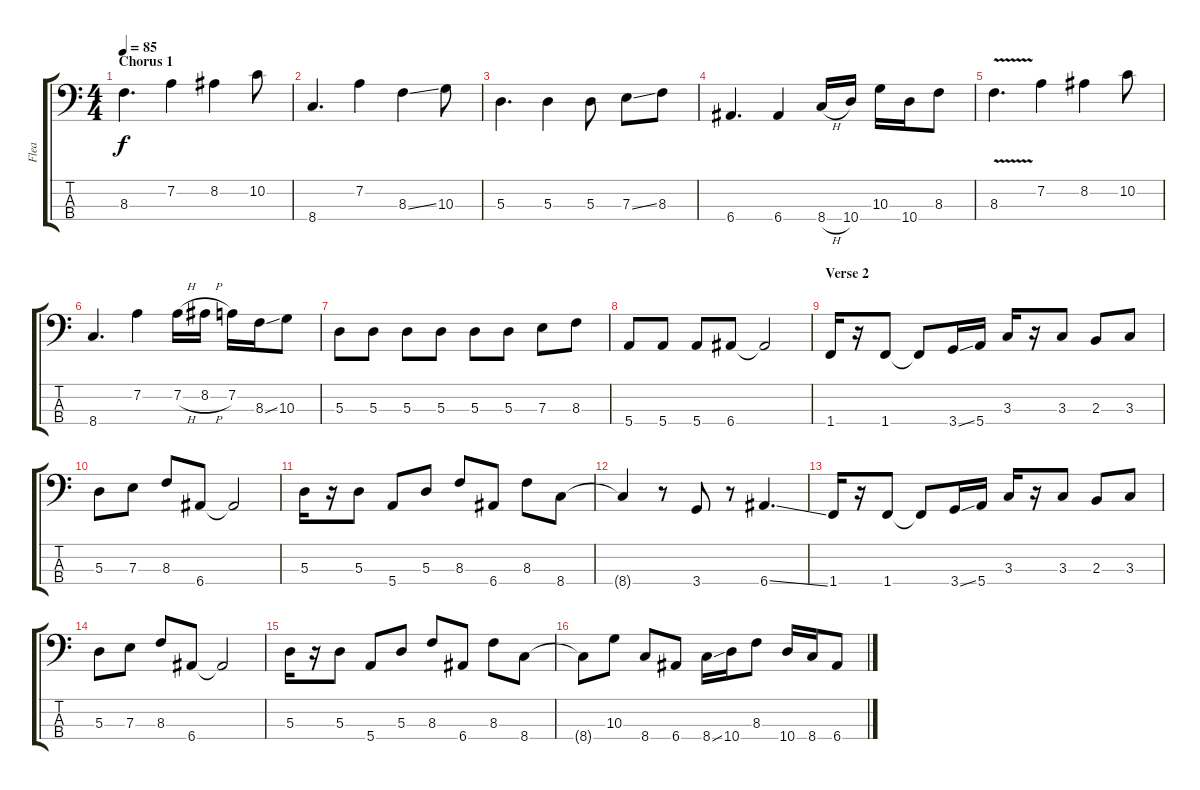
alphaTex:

\track ("Flea" "Flea") {instrument electricbassfinger}
\staff {score tabs}
\tuning (G2 D2 A1 E1) {hide}
\ts (4 4)
\section ("" "Chorus 1")
\tempo 85
\clef f4
\ks c
8.3.4{d dy f} 7.2.4 8.2.4 10.2.8 |
8.4.4{d} 7.2.4 8.3{ss}.4 10.3.8 |
5.3.4{d} 5.3.4 5.3.8 7.3{ss}.8 8.3.8 |
6.4.4{d} 6.4.4 8.4{h}.16 10.4.16 10.3.16 10.4.16 8.3.8 |
8.3{v}.4{d} 7.2.4 8.2.4 10.2.8 |
8.4.4{d} 7.2.4 7.2{h}.16 8.2{h}.16 7.2.16 8.3{ss}.16 10.3.8 |
5.3.8 5.3.8 5.3.8 5.3.8 5.3.8 5.3.8 7.3.8 8.3.8 |
5.4.8 5.4.8 5.4.8 6.4.8 6.4{t}.2 |
\section ("" "Verse 2")
1.4.16 r.16 1.4.8 1.4{t}.8 3.4{ss}.16 5.4.16 3.3.16 r.16 3.3.8 2.3.8 3.3.8 |
5.3.8 7.3.8 8.3.8 6.4.8 6.4{t}.2 |
5.3.16 r.16 5.3.8 5.4.8 5.3.8 8.3.8 6.4.8 8.3.8 8.4.8 |
8.4{t}.4 r.8 3.4.8 r.8 6.4{ss}.4{d} |
1.4.16 r.16 1.4.8 1.4{t}.8 3.4{ss}.16 5.4.16 3.3.16 r.16 3.3.8 2.3.8 3.3.8 |
5.3.8 7.3.8 8.3.8 6.4.8 6.4{t}.2 |
5.3.16 r.16 5.3.8 5.4.8 5.3.8 8.3.8 6.4.8 8.3.8 8.4.8 |
8.4{t}.8 10.3.8 8.4.8 6.4.8 8.4{ss}.16 10.4.16 8.3.8 10.4.16 8.4.16 6.4.8
